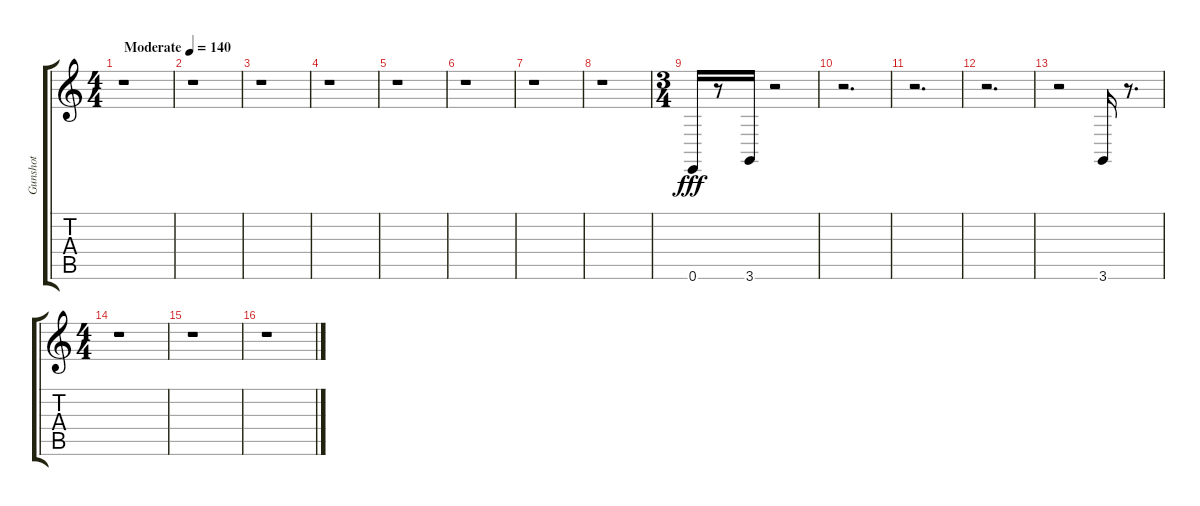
\track ("Gunshot" "Gunshot") {instrument gunshot}
\staff {score tabs}
\tuning (E4 B3 G3 D3 A2 E2) {hide}
\ts (4 4)
\tempo (140 "Moderate")
\clef g2
\ks c
r.1{dy fff instrument gunshot} |
r.1 |
r.1 |
r.1 |
r.1 |
r.1 |
r.1 |
r.1 |
\ts (3 4)
0.6.16 r.8 3.6.16 r.2 |
r.2{d} |
r.2{d} |
r.2{d} |
r.2 3.6.16 r.8{d} |
\ts (4 4)
r.1 |
r.1 |
r.1
